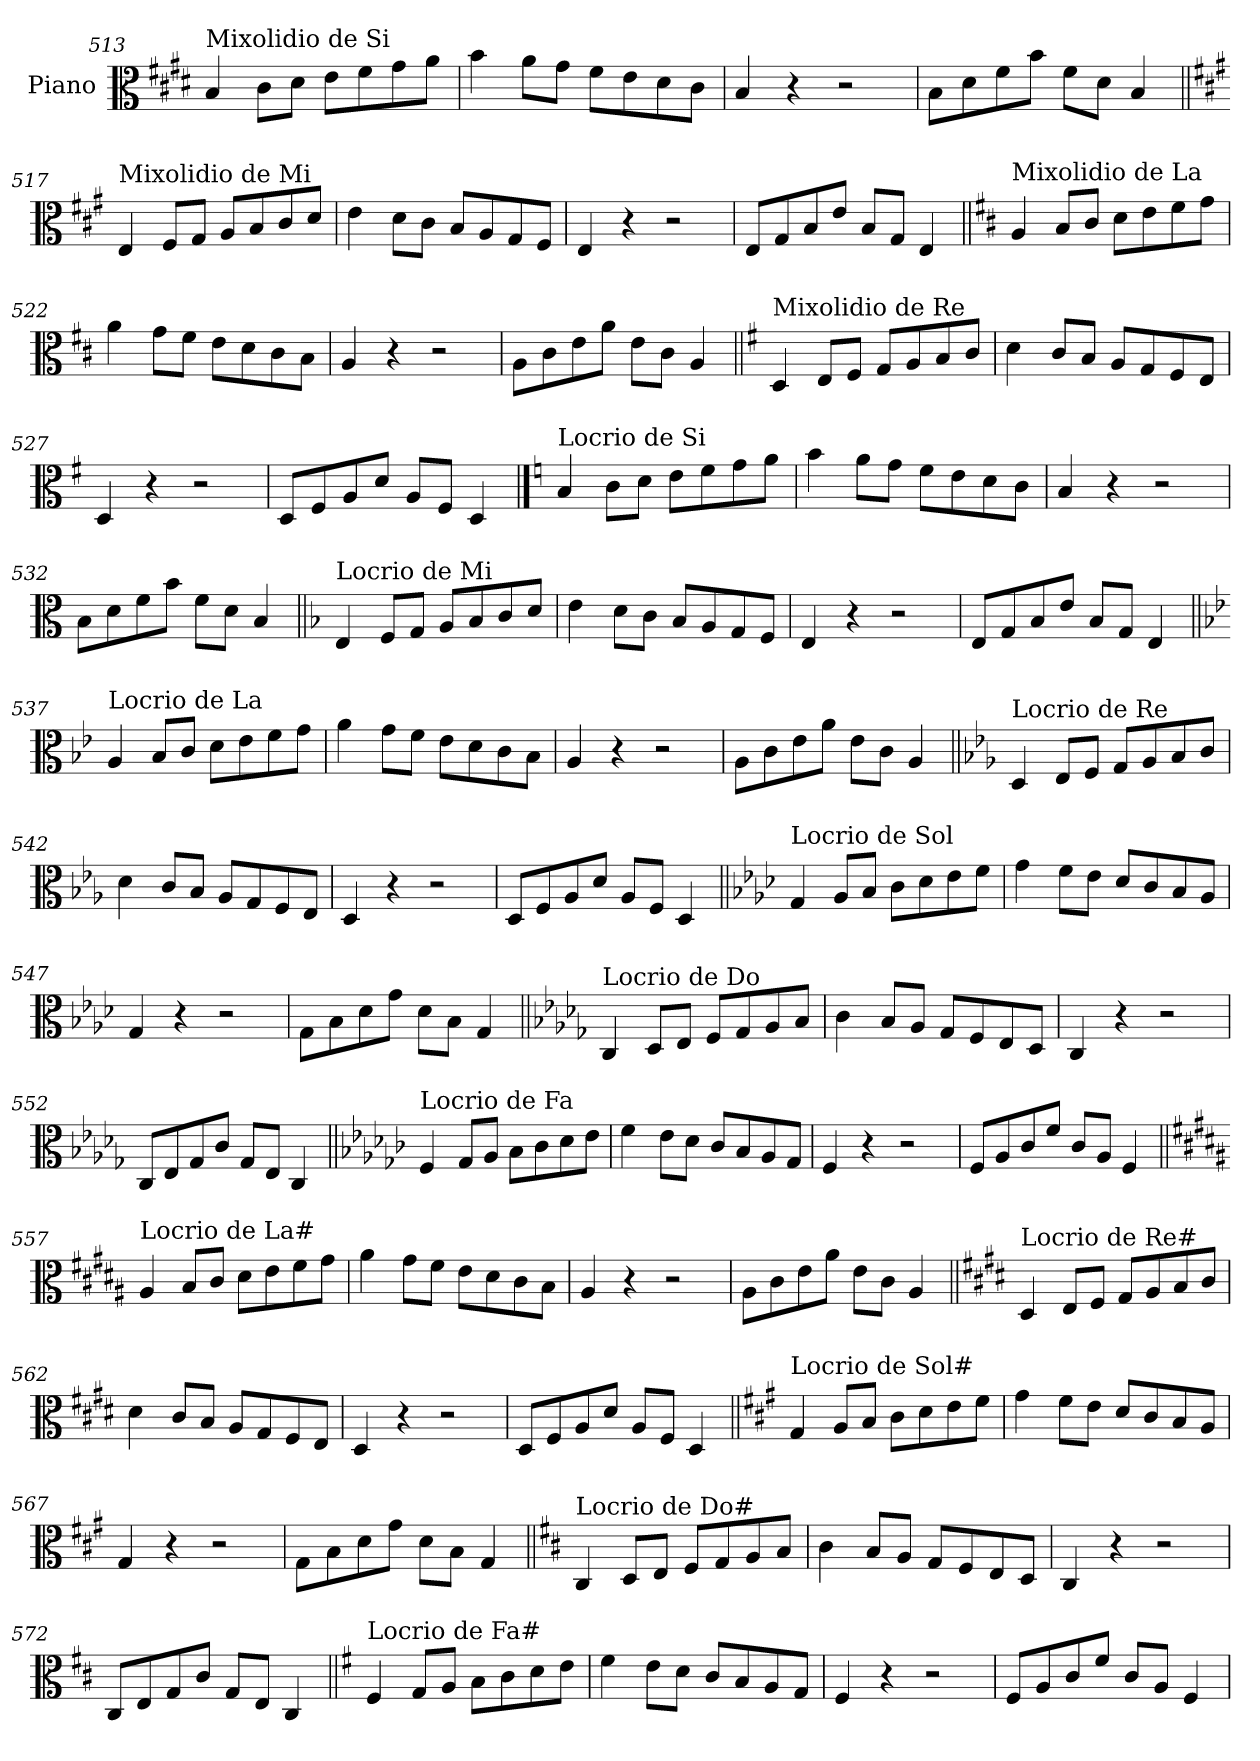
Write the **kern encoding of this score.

**kern
*part1
*staff1
*I"Piano
*I'Pno.
!!LO:LB:g=z
*clefC3
*k[f#c#g#d#]
=513
!LO:TX:a:t=Mixolidio de Si
4B/
8c#\L
8d#\J
8e\L
8f#\
8g#\
8a\J
=514
4b\
8a\L
8g#\J
8f#\L
8e\
8d#\
8c#\J
=515
4B/
4r
2r
=516
8B\L
8d#\
8f#\
8b\J
8f#\L
8d#\J
4B/
!!LO:LB:g=z
=517||
*k[f#c#g#]
!LO:TX:a:t=Mixolidio de Mi
4E/
8F#/L
8G#/J
8A/L
8B/
8c#/
8d/J
=518
4e\
8d\L
8c#\J
8B/L
8A/
8G#/
8F#/J
=519
4E/
4r
2r
=520
8E/L
8G#/
8B/
8e/J
8B/L
8G#/J
4E/
!!LO:LB:g=z
=521||
*k[f#c#]
!LO:TX:a:t=Mixolidio de La
4A/
8B/L
8c#/J
8d\L
8e\
8f#\
8g\J
=522
4a\
8g\L
8f#\J
8e\L
8d\
8c#\
8B\J
=523
4A/
4r
2r
=524
8A\L
8c#\
8e\
8a\J
8e\L
8c#\J
4A/
!!LO:LB:g=z
=525||
*k[f#]
!LO:TX:a:t=Mixolidio de Re
4D/
8E/L
8F#/J
8G/L
8A/
8B/
8c/J
=526
4d\
8c/L
8B/J
8A/L
8G/
8F#/
8E/J
=527
4D/
4r
2r
=528
8D/L
8F#/
8A/
8d/J
8A/L
8F#/J
4D/
!!LO:PB:g=z
==529
*k[]
!LO:TX:a:t=Locrio de Si
4B/
8c\L
8d\J
8e\L
8f\
8g\
8a\J
=530
4b\
8a\L
8g\J
8f\L
8e\
8d\
8c\J
=531
4B/
4r
2r
=532
8B\L
8d\
8f\
8b\J
8f\L
8d\J
4B/
!!LO:LB:g=z
=533||
*k[b-]
!LO:TX:a:t=Locrio de Mi
4E/
8F/L
8G/J
8A/L
8B-/
8c/
8d/J
=534
4e\
8d\L
8c\J
8B-/L
8A/
8G/
8F/J
=535
4E/
4r
2r
=536
8E/L
8G/
8B-/
8e/J
8B-/L
8G/J
4E/
!!LO:LB:g=z
=537||
*k[b-e-]
!LO:TX:a:t=Locrio de La
4A/
8B-/L
8c/J
8d\L
8e-\
8f\
8g\J
=538
4a\
8g\L
8f\J
8e-\L
8d\
8c\
8B-\J
=539
4A/
4r
2r
=540
8A\L
8c\
8e-\
8a\J
8e-\L
8c\J
4A/
!!LO:LB:g=z
=541||
*k[b-e-a-]
!LO:TX:a:t=Locrio de Re
4D/
8E-/L
8F/J
8G/L
8A-/
8B-/
8c/J
=542
4d\
8c/L
8B-/J
8A-/L
8G/
8F/
8E-/J
=543
4D/
4r
2r
=544
8D/L
8F/
8A-/
8d/J
8A-/L
8F/J
4D/
!!LO:LB:g=z
=545||
*k[b-e-a-d-]
!LO:TX:a:t=Locrio de Sol
4G/
8A-/L
8B-/J
8c\L
8d-\
8e-\
8f\J
=546
4g\
8f\L
8e-\J
8d-/L
8c/
8B-/
8A-/J
=547
4G/
4r
2r
=548
8G\L
8B-\
8d-\
8g\J
8d-\L
8B-\J
4G/
!!LO:LB:g=z
=549||
*k[b-e-a-d-g-]
!LO:TX:a:t=Locrio de Do
4C/
8D-/L
8E-/J
8F/L
8G-/
8A-/
8B-/J
=550
4c\
8B-/L
8A-/J
8G-/L
8F/
8E-/
8D-/J
=551
4C/
4r
2r
=552
8C/L
8E-/
8G-/
8c/J
8G-/L
8E-/J
4C/
!!LO:LB:g=z
=553||
*k[b-e-a-d-g-c-]
!LO:TX:a:t=Locrio de Fa
4F/
8G-/L
8A-/J
8B-\L
8c-\
8d-\
8e-\J
=554
4f\
8e-\L
8d-\J
8c-/L
8B-/
8A-/
8G-/J
=555
4F/
4r
2r
=556
8F/L
8A-/
8c-/
8f/J
8c-/L
8A-/J
4F/
!!LO:LB:g=z
=557||
*k[f#c#g#d#a#]
!LO:TX:a:t=Locrio de La#
4A#/
8B/L
8c#/J
8d#\L
8e\
8f#\
8g#\J
=558
4a#\
8g#\L
8f#\J
8e\L
8d#\
8c#\
8B\J
=559
4A#/
4r
2r
=560
8A#\L
8c#\
8e\
8a#\J
8e\L
8c#\J
4A#/
!!LO:LB:g=z
=561||
*k[f#c#g#d#]
!LO:TX:a:t=Locrio de Re#
4D#/
8E/L
8F#/J
8G#/L
8A/
8B/
8c#/J
=562
4d#\
8c#/L
8B/J
8A/L
8G#/
8F#/
8E/J
=563
4D#/
4r
2r
=564
8D#/L
8F#/
8A/
8d#/J
8A/L
8F#/J
4D#/
!!LO:LB:g=z
=565||
*k[f#c#g#]
!LO:TX:a:t=Locrio de Sol#
4G#/
8A/L
8B/J
8c#\L
8d\
8e\
8f#\J
=566
4g#\
8f#\L
8e\J
8d/L
8c#/
8B/
8A/J
=567
4G#/
4r
2r
=568
8G#\L
8B\
8d\
8g#\J
8d\L
8B\J
4G#/
!!LO:LB:g=z
=569||
*k[f#c#]
!LO:TX:a:t=Locrio de Do#
4C#/
8D/L
8E/J
8F#/L
8G/
8A/
8B/J
=570
4c#\
8B/L
8A/J
8G/L
8F#/
8E/
8D/J
=571
4C#/
4r
2r
=572
8C#/L
8E/
8G/
8c#/J
8G/L
8E/J
4C#/
!!LO:LB:g=z
=573||
*k[f#]
!LO:TX:a:t=Locrio de Fa#
4F#/
8G/L
8A/J
8B\L
8c\
8d\
8e\J
=574
4f#\
8e\L
8d\J
8c/L
8B/
8A/
8G/J
=575
4F#/
4r
2r
=576
8F#/L
8A/
8c/
8f#/J
8c/L
8A/J
4F#/
=
*-
